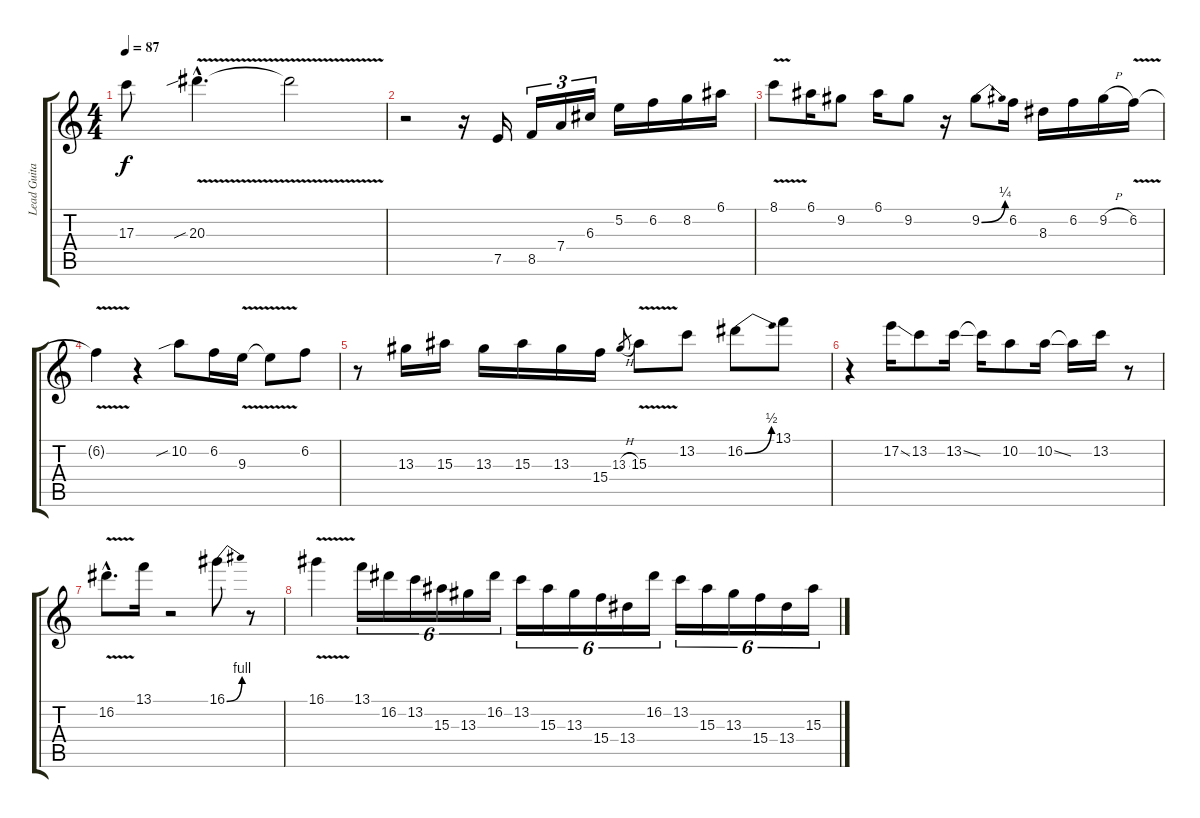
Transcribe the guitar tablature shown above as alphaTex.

\track ("Lead Guitar 3" "Lead Guita") {instrument overdrivenguitar}
\staff {score tabs}
\tuning (E4 B3 G3 D3 A2 E2) {hide}
\ts (4 4)
\tempo 87
\clef g2
\ks c
17.3{t}.8{dy f} 20.3{v sib hac}.4{d} 20.3{t}.2 |
r.2 r.16 7.5.16{volume 14 balance 8 instrument electricguitarclean} 8.5.16{tu (3 2)} 7.4.16{tu (3 2)} 6.3.16{tu (3 2)} 5.2.16 6.2.16 8.2.16 6.1.16 |
8.1{v}.8 6.1.16 9.2.8 6.1.16 9.2.8 r.16 9.2{be (bend 0 0 60 1)}.8 6.2.16 8.3.16 6.2.16 9.2{h}.16 6.2{v}.16 |
6.2{t}.4 r.4 10.2{sib}.8 6.2.16 9.3{v}.16 9.3{t}.8 6.2.8 |
r.8 13.3.16 15.3.16 13.3.16 15.3.16 13.3.16 15.4.16 13.3{h}.8{gr} 15.3{v}.8 13.2.8 16.2{be (bend 0 0 60 2)}.8 13.1.8 |
r.4 17.2{ss}.16 13.2.8 13.2{ss}.16 13.2{t}.16 10.2.8 10.2{ss}.16 10.2{t}.16 13.2.16 r.8 |
16.2{v hac}.8{d} 13.1.16 r.2 16.1{be (bend 0 0 60 4)}.8 r.8 |
16.1{v}.4 13.1.16{tu (6 4)} 16.2.16{tu (6 4)} 13.2.16{tu (6 4)} 15.3.16{tu (6 4)} 13.3.16{tu (6 4)} 16.2.16{tu (6 4)} 13.2.16{tu (6 4)} 15.3.16{tu (6 4)} 13.3.16{tu (6 4)} 15.4.16{tu (6 4)} 13.4.16{tu (6 4)} 16.2.16{tu (6 4)} 13.2.16{tu (6 4)} 15.3.16{tu (6 4)} 13.3.16{tu (6 4)} 15.4.16{tu (6 4)} 13.4.16{tu (6 4)} 15.3.16{tu (6 4)}
